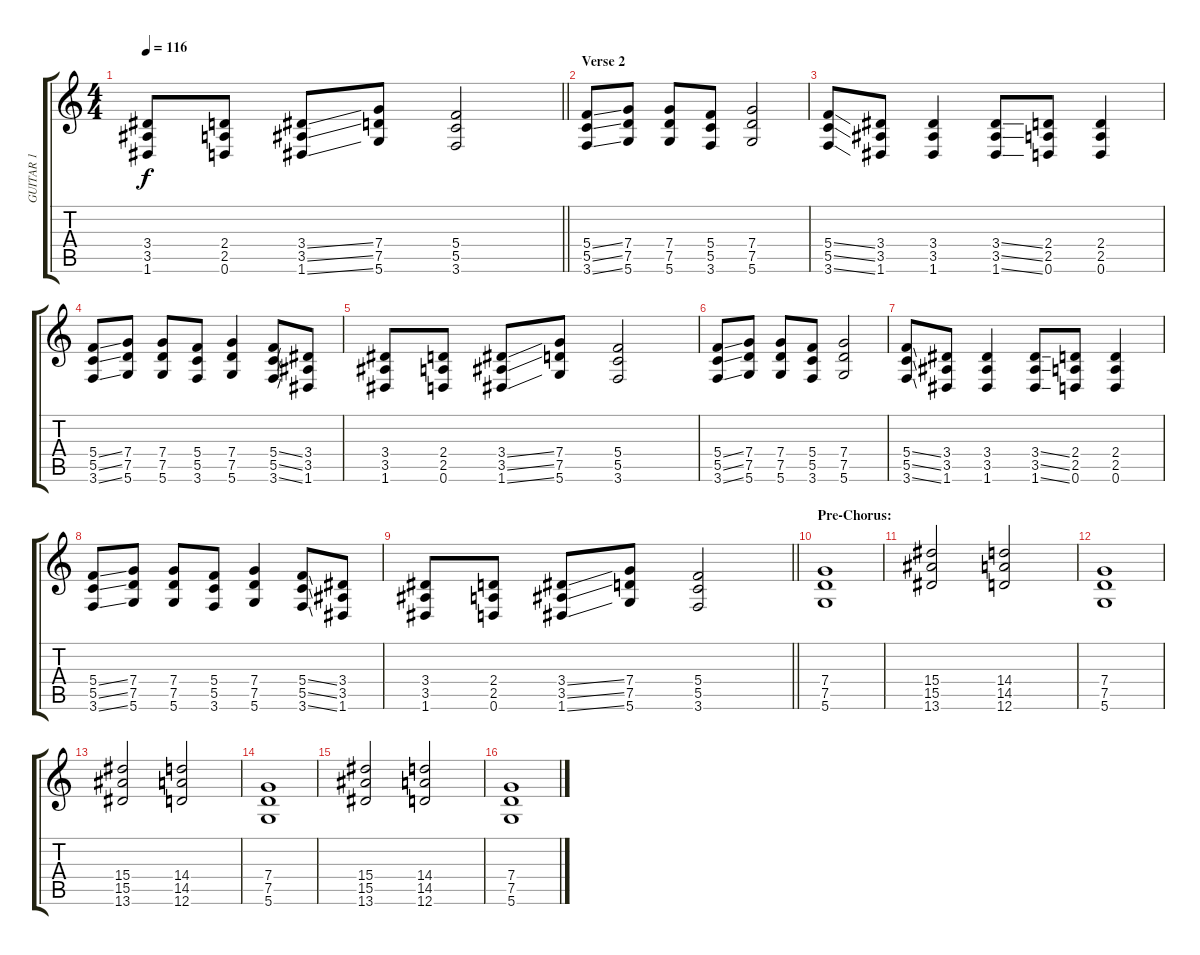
\track ("GUITAR 1" "GUITAR 1") {instrument overdrivenguitar}
\staff {score tabs}
\tuning (D4 A3 F3 C3 G2 D2) {hide}
\ts (4 4)
\tempo 116
\clef g2
\barLineRight lightlight
\ks c
(3.4 3.5 1.6).8{dy f} (2.4 2.5 0.6).8 (3.4{ss} 3.5{ss} 1.6{ss}).8 (7.4 7.5 5.6).8 (5.4 5.5 3.6).2 |
\section ("" "Verse 2")
(5.4{ss} 5.5{ss} 3.6{ss}).8 (7.4 7.5 5.6).8 (7.4 7.5 5.6).8 (5.4 5.5 3.6).8 (7.4 7.5 5.6).2 |
(5.4{ss} 5.5{ss} 3.6{ss}).8 (3.4 3.5 1.6).8 (3.4 3.5 1.6).4 (3.4{ss} 3.5{ss} 1.6{ss}).8 (2.4 2.5 0.6).8 (2.4 2.5 0.6).4 |
(5.4{ss} 5.5{ss} 3.6{ss}).8 (7.4 7.5 5.6).8 (7.4 7.5 5.6).8 (5.4 5.5 3.6).8 (7.4 7.5 5.6).4 (5.4{ss} 5.5{ss} 3.6{ss}).8 (3.4 3.5 1.6).8 |
(3.4 3.5 1.6).8 (2.4 2.5 0.6).8 (3.4{ss} 3.5{ss} 1.6{ss}).8 (7.4 7.5 5.6).8 (5.4 5.5 3.6).2 |
(5.4{ss} 5.5{ss} 3.6{ss}).8 (7.4 7.5 5.6).8 (7.4 7.5 5.6).8 (5.4 5.5 3.6).8 (7.4 7.5 5.6).2 |
(5.4{ss} 5.5{ss} 3.6{ss}).8 (3.4 3.5 1.6).8 (3.4 3.5 1.6).4 (3.4{ss} 3.5{ss} 1.6{ss}).8 (2.4 2.5 0.6).8 (2.4 2.5 0.6).4 |
(5.4{ss} 5.5{ss} 3.6{ss}).8 (7.4 7.5 5.6).8 (7.4 7.5 5.6).8 (5.4 5.5 3.6).8 (7.4 7.5 5.6).4 (5.4{ss} 5.5{ss} 3.6{ss}).8 (3.4 3.5 1.6).8 |
\barLineRight lightlight
(3.4 3.5 1.6).8 (2.4 2.5 0.6).8 (3.4{ss} 3.5{ss} 1.6{ss}).8 (7.4 7.5 5.6).8 (5.4 5.5 3.6).2 |
\section ("" "Pre-Chorus:")
(7.4 7.5 5.6).1 |
(15.4 15.5 13.6).2 (14.4 14.5 12.6).2 |
(7.4 7.5 5.6).1 |
(15.4 15.5 13.6).2 (14.4 14.5 12.6).2 |
(7.4 7.5 5.6).1 |
(15.4 15.5 13.6).2 (14.4 14.5 12.6).2 |
(7.4 7.5 5.6).1
